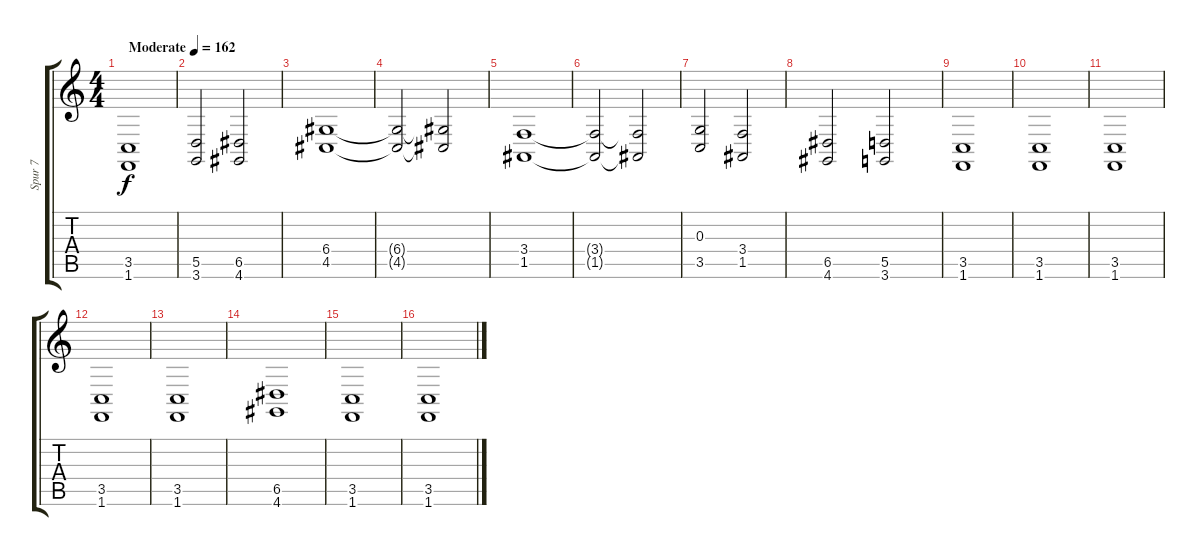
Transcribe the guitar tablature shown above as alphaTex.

\track ("Spur 7" "Spur 7") {instrument choiraahs}
\staff {score tabs}
\tuning (E4 B3 G3 D3 A2 E2) {hide}
\ts (4 4)
\tempo (162 "Moderate")
\clef g2
\ks c
(3.5 1.6).1{dy f instrument choiraahs} |
(5.5 3.6).2 (6.5 4.6).2 |
(6.4 4.5).1 |
(6.4{t} 4.5{t}).2 (6.4{t} 4.5{t}).2 |
(3.4 1.5).1 |
(3.4{t} 1.5{t}).2 (3.4{t} 1.5{t}).2 |
(0.3 3.5).2 (3.4 1.5).2 |
(6.5 4.6).2 (5.5 3.6).2 |
(3.5 1.6).1 |
(3.5 1.6).1 |
(3.5 1.6).1 |
(3.5 1.6).1 |
(3.5 1.6).1 |
(6.5 4.6).1 |
(3.5 1.6).1 |
(3.5 1.6).1
